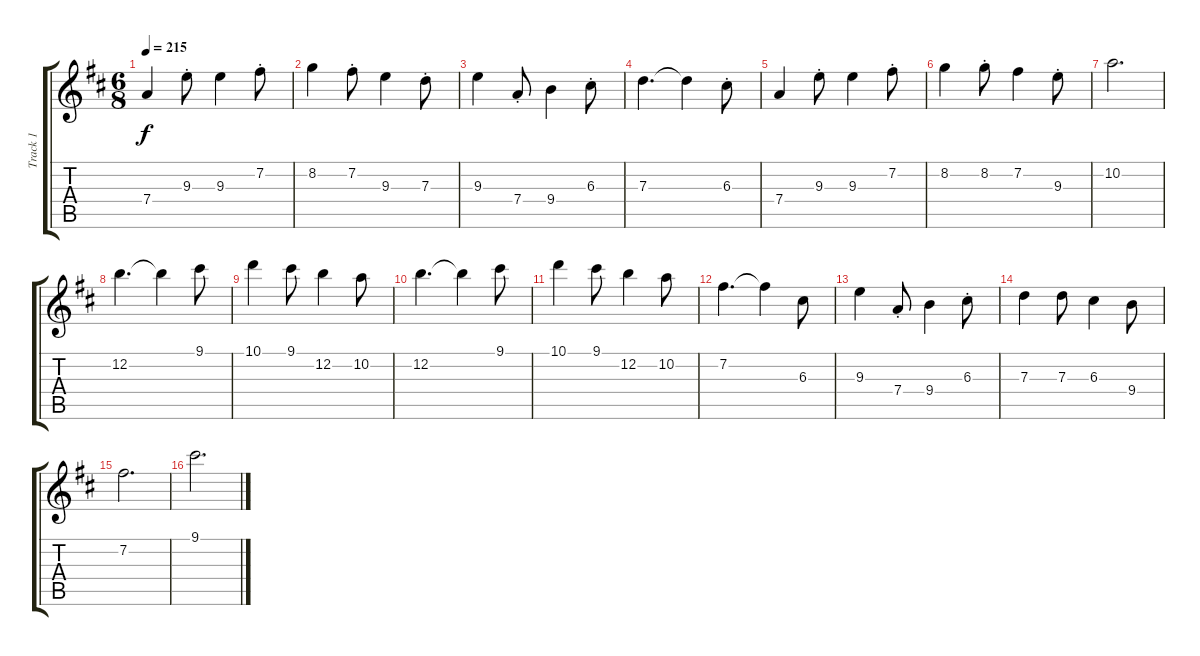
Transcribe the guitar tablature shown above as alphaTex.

\track ("Track 1" "Track 1") {instrument acousticguitarnylon}
\staff {score tabs}
\tuning (E4 B3 G3 D3 A2 E2) {hide}
\ts (6 8)
\tempo 215
\clef g2
\ks d
7.4.4{dy f} 9.3{st}.8 9.3.4 7.2{st}.8 |
8.2.4 7.2{st}.8 9.3.4 7.3{st}.8 |
9.3.4 7.4{st}.8 9.4.4 6.3{st}.8 |
7.3.4{d} 7.3{t}.4 6.3{st}.8 |
7.4.4 9.3{st}.8 9.3.4 7.2{st}.8 |
8.2.4 8.2{st}.8 7.2.4 9.3{st}.8 |
10.2.2{d} |
12.2.4{d} 12.2{t}.4 9.1.8 |
10.1.4 9.1.8 12.2.4 10.2.8 |
12.2.4{d} 12.2{t}.4 9.1.8 |
10.1.4 9.1.8 12.2.4 10.2.8 |
7.2.4{d} 7.2{t}.4 6.3.8 |
9.3.4 7.4{st}.8 9.4.4 6.3{st}.8 |
7.3.4 7.3.8 6.3.4 9.4.8 |
7.2.2{d} |
9.1.2{d}
